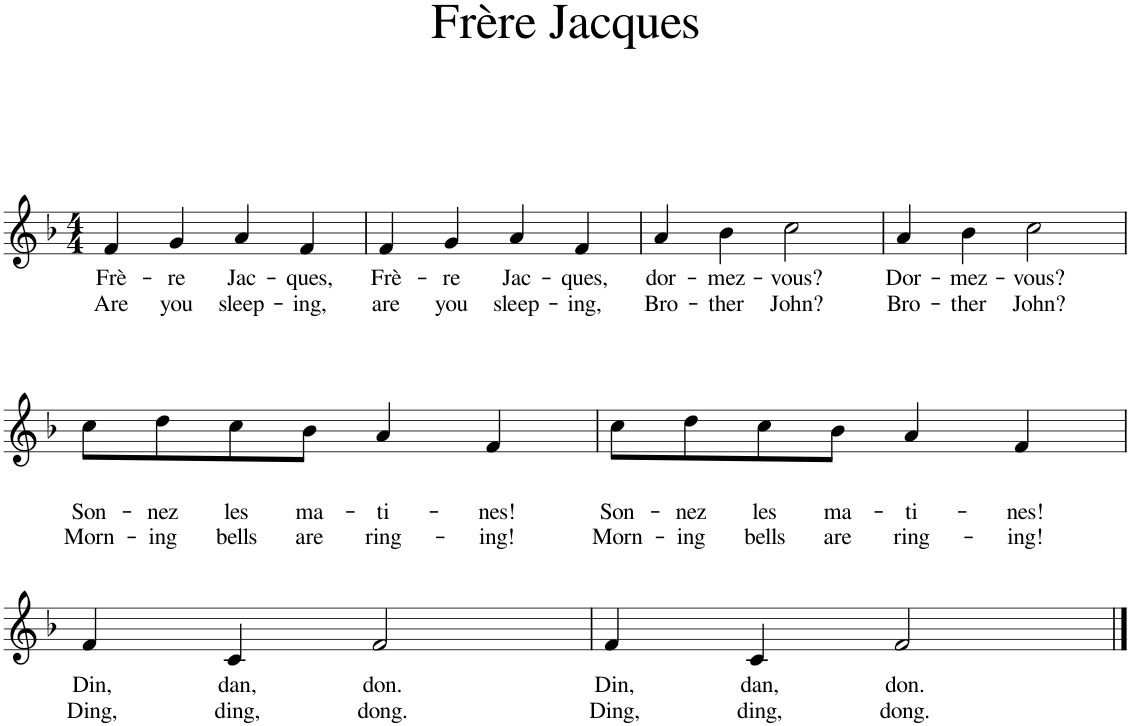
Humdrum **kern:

**kern	**text	**text	**text
*part1	*part1	*part1	*part1
*staff1	*staff1	*staff1	*staff1
*I"Piano	*	*	*
*I'Pno.	*	*	*
*clefG2	*	*	*
*k[b-]	*	*	*
*M4/4	*	*	*
=1	=1	=1	=1
!	!LO:LY:b	!LO:LY:b	!
4f/	Frè-	Are	.
!	!LO:LY:b	!LO:LY:b	!
4g/	-re	you	.
!	!LO:LY:b	!LO:LY:b	!
4a/	Jac-	sleep-	.
!	!LO:LY:b	!LO:LY:b	!
4f/	-ques,	-ing,	.
=2	=2	=2	=2
!	!LO:LY:b	!LO:LY:b	!
4f/	Frè-	are	.
!	!LO:LY:b	!LO:LY:b	!
4g/	-re	you	.
!	!LO:LY:b	!LO:LY:b	!
4a/	Jac-	sleep-	.
!	!LO:LY:b	!LO:LY:b	!
4f/	-ques,	-ing,	.
=3	=3	=3	=3
!	!LO:LY:b	!LO:LY:b	!
4a/	dor-	Bro-	.
!	!LO:LY:b	!LO:LY:b	!
4b-\	-mez-	-ther	.
!	!LO:LY:b	!LO:LY:b	!
2cc\	-vous?	John?	.
=4	=4	=4	=4
!	!LO:LY:b	!LO:LY:b	!
4a/	Dor-	Bro-	.
!	!LO:LY:b	!LO:LY:b	!
4b-\	-mez-	-ther	.
!	!LO:LY:b	!LO:LY:b	!
2cc\	-vous?	John?	.
!!LO:LB:g=z
=5	=5	=5	=5
!	!	!LO:LY:b	!LO:LY:b
8cc\L	.	Son-	Morn-
!	!	!LO:LY:b	!LO:LY:b
8dd\	.	-nez	-ing
!	!	!LO:LY:b	!LO:LY:b
8cc\	.	les	bells
!	!	!LO:LY:b	!LO:LY:b
8b-\J	.	ma-	are
!	!	!LO:LY:b	!LO:LY:b
4a/	.	-ti-	ring-
!	!	!LO:LY:b	!LO:LY:b
4f/	.	-nes!	-ing!
=6	=6	=6	=6
!	!	!LO:LY:b	!LO:LY:b
8cc\L	.	Son-	Morn-
!	!	!LO:LY:b	!LO:LY:b
8dd\	.	-nez	-ing
!	!	!LO:LY:b	!LO:LY:b
8cc\	.	les	bells
!	!	!LO:LY:b	!LO:LY:b
8b-\J	.	ma-	are
!	!	!LO:LY:b	!LO:LY:b
4a/	.	-ti-	ring-
!	!	!LO:LY:b	!LO:LY:b
4f/	.	-nes!	-ing!
!!LO:LB:g=z
=7	=7	=7	=7
!	!LO:LY:b	!LO:LY:b	!
4f/	Din,	Ding,	.
!	!LO:LY:b	!LO:LY:b	!
4c/	dan,	ding,	.
!	!LO:LY:b	!LO:LY:b	!
2f/	don.	dong.	.
=8	=8	=8	=8
!	!LO:LY:b	!LO:LY:b	!
4f/	Din,	Ding,	.
!	!LO:LY:b	!LO:LY:b	!
4c/	dan,	ding,	.
!	!LO:LY:b	!LO:LY:b	!
2f/	don.	dong.	.
==	==	==	==
*-	*-	*-	*-
